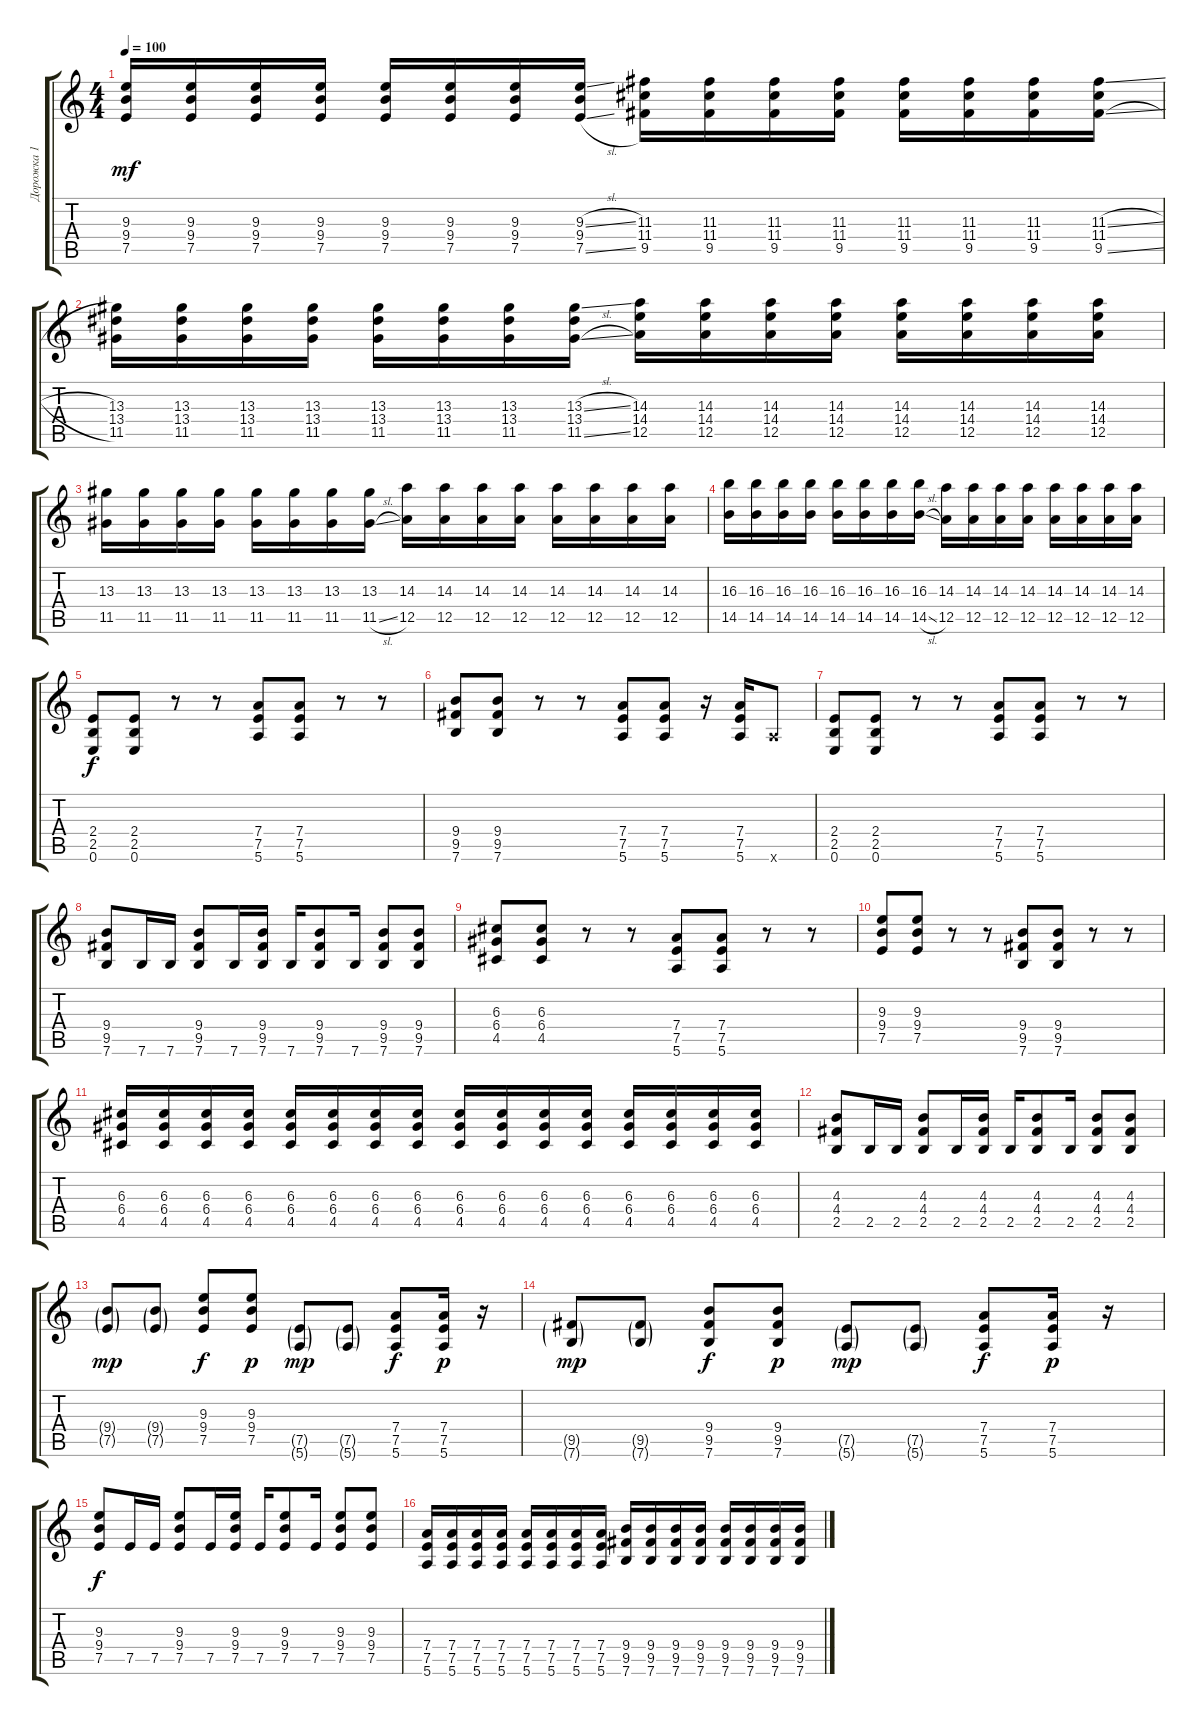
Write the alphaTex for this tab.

\track ("Дорожка 1" "Дорожка 1") {instrument distortionguitar}
\staff {score tabs}
\tuning (E4 B3 G3 D3 A2 E2) {hide}
\ts (4 4)
\tempo 100
\clef g2
\ks c
(9.3 9.4 7.5).16{dy mf volume 16 instrument distortionguitar} (9.3 9.4 7.5).16 (9.3 9.4 7.5).16 (9.3 9.4 7.5).16 (9.3 9.4 7.5).16 (9.3 9.4 7.5).16 (9.3 9.4 7.5).16 (9.3{sl} 9.4 7.5{sl}).16 (11.3 11.4 9.5).16 (11.3 11.4 9.5).16 (11.3 11.4 9.5).16 (11.3 11.4 9.5).16 (11.3 11.4 9.5).16 (11.3 11.4 9.5).16 (11.3 11.4 9.5).16 (11.3{sl} 11.4 9.5{sl}).16 |
(13.3 13.4 11.5).16 (13.3 13.4 11.5).16 (13.3 13.4 11.5).16 (13.3 13.4 11.5).16 (13.3 13.4 11.5).16 (13.3 13.4 11.5).16 (13.3 13.4 11.5).16 (13.3{sl} 13.4 11.5{sl}).16 (14.3 14.4 12.5).16 (14.3 14.4 12.5).16 (14.3 14.4 12.5).16 (14.3 14.4 12.5).16 (14.3 14.4 12.5).16 (14.3 14.4 12.5).16 (14.3 14.4 12.5).16 (14.3 14.4 12.5).16 |
(13.3 11.5).16{volume 16 instrument distortionguitar} (13.3 11.5).16 (13.3 11.5).16 (13.3 11.5).16 (13.3 11.5).16 (13.3 11.5).16 (13.3 11.5).16 (13.3 11.5{sl}).16 (14.3 12.5).16 (14.3 12.5).16 (14.3 12.5).16 (14.3 12.5).16 (14.3 12.5).16 (14.3 12.5).16 (14.3 12.5).16 (14.3 12.5).16 |
(16.3 14.5).16 (16.3 14.5).16 (16.3 14.5).16 (16.3 14.5).16 (16.3 14.5).16 (16.3 14.5).16 (16.3 14.5).16 (16.3 14.5{sl}).16 (14.3 12.5).16 (14.3 12.5).16 (14.3 12.5).16 (14.3 12.5).16 (14.3 12.5).16 (14.3 12.5).16 (14.3 12.5).16 (14.3 12.5).16 |
(2.4 2.5 0.6).8{dy f} (2.4 2.5 0.6).8 r.8 r.8 (7.4 7.5 5.6).8 (7.4 7.5 5.6).8 r.8 r.8 |
(9.4 9.5 7.6).8 (9.4 9.5 7.6).8 r.8 r.8 (7.4 7.5 5.6).8 (7.4 7.5 5.6).8 r.16 (7.4 7.5 5.6).16 5.6{x}.8 |
(2.4 2.5 0.6).8 (2.4 2.5 0.6).8 r.8 r.8 (7.4 7.5 5.6).8 (7.4 7.5 5.6).8 r.8 r.8 |
(9.4 9.5 7.6).8 7.6.16 7.6.16 (9.4 9.5 7.6).8 7.6.16 (9.4 9.5 7.6).16 7.6.16 (9.4 9.5 7.6).8 7.6.16 (9.4 9.5 7.6).8 (9.4 9.5 7.6).8 |
(6.3 6.4 4.5).8 (6.3 6.4 4.5).8 r.8 r.8 (7.4 7.5 5.6).8 (7.4 7.5 5.6).8 r.8 r.8 |
(9.3 9.4 7.5).8 (9.3 9.4 7.5).8 r.8 r.8 (9.4 9.5 7.6).8 (9.4 9.5 7.6).8 r.8 r.8 |
(6.3 6.4 4.5).16{instrument distortionguitar} (6.3 6.4 4.5).16 (6.3 6.4 4.5).16 (6.3 6.4 4.5).16 (6.3 6.4 4.5).16 (6.3 6.4 4.5).16 (6.3 6.4 4.5).16 (6.3 6.4 4.5).16 (6.3 6.4 4.5).16 (6.3 6.4 4.5).16 (6.3 6.4 4.5).16 (6.3 6.4 4.5).16 (6.3 6.4 4.5).16 (6.3 6.4 4.5).16 (6.3 6.4 4.5).16 (6.3 6.4 4.5).16 |
(4.3 4.4 2.5).8 2.5.16 2.5.16 (4.3 4.4 2.5).8 2.5.16 (4.3 4.4 2.5).16 2.5.16 (4.3 4.4 2.5).8 2.5.16 (4.3 4.4 2.5).8 (4.3 4.4 2.5).8 |
(9.4{g} 7.5{g}).8{dy mp instrument acousticguitarsteel} (9.4{g} 7.5{g}).8 (9.3 9.4 7.5).8{dy f} (9.3 9.4 7.5).8{dy p} (7.5{g} 5.6{g}).8{dy mp} (7.5{g} 5.6{g}).8 (7.4 7.5 5.6).8{dy f} (7.4 7.5 5.6).16{dy p} r.16 |
(9.5{g} 7.6{g}).8{dy mp instrument acousticguitarsteel} (9.5{g} 7.6{g}).8 (9.4 9.5 7.6).8{dy f} (9.4 9.5 7.6).8{dy p} (7.5{g} 5.6{g}).8{dy mp} (7.5{g} 5.6{g}).8 (7.4 7.5 5.6).8{dy f} (7.4 7.5 5.6).16{dy p} r.16 |
(9.3 9.4 7.5).8{dy f} 7.5.16 7.5.16 (9.3 9.4 7.5).8 7.5.16 (9.3 9.4 7.5).16 7.5.16 (9.3 9.4 7.5).8 7.5.16 (9.3 9.4 7.5).8 (9.3 9.4 7.5).8 |
(7.4 7.5 5.6).16{instrument distortionguitar} (7.4 7.5 5.6).16 (7.4 7.5 5.6).16 (7.4 7.5 5.6).16 (7.4 7.5 5.6).16 (7.4 7.5 5.6).16 (7.4 7.5 5.6).16 (7.4 7.5 5.6).16 (9.4 9.5 7.6).16 (9.4 9.5 7.6).16 (9.4 9.5 7.6).16 (9.4 9.5 7.6).16 (9.4 9.5 7.6).16 (9.4 9.5 7.6).16 (9.4 9.5 7.6).16 (9.4 9.5 7.6).16
